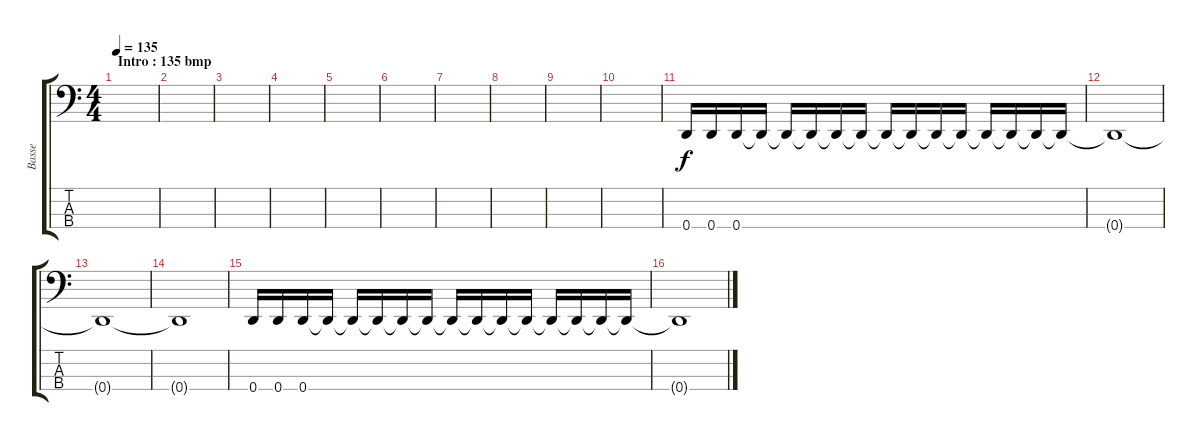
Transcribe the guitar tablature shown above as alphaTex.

\track ("Basse" "Basse") {instrument electricbasspick}
\staff {score tabs}
\tuning (F2 C2 G1 D1) {hide}
\ts (4 4)
\section ("" "Intro : 135 bmp")
\tempo 135
\clef f4
\ks c
|
|
|
|
|
|
|
|
|
|
0.4.16 0.4.16 0.4.16 0.4{t}.16 0.4{t}.16 0.4{t}.16 0.4{t}.16 0.4{t}.16 0.4{t}.16 0.4{t}.16 0.4{t}.16 0.4{t}.16 0.4{t}.16 0.4{t}.16 0.4{t}.16 0.4{t}.16 |
0.4{t}.1 |
0.4{t}.1 |
0.4{t}.1 |
0.4.16 0.4.16 0.4.16 0.4{t}.16 0.4{t}.16 0.4{t}.16 0.4{t}.16 0.4{t}.16 0.4{t}.16 0.4{t}.16 0.4{t}.16 0.4{t}.16 0.4{t}.16 0.4{t}.16 0.4{t}.16 0.4{t}.16 |
0.4{t}.1
